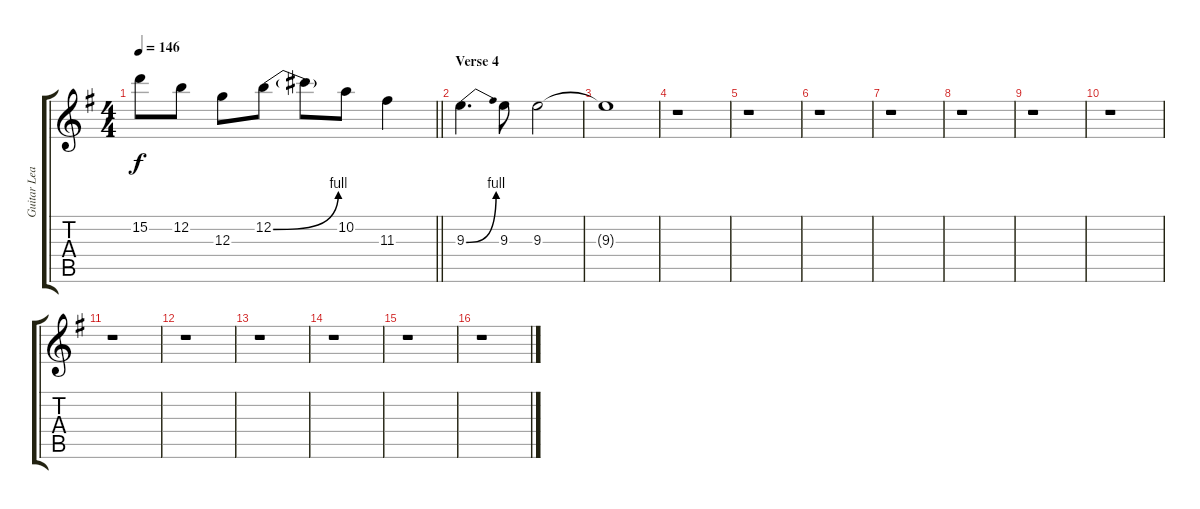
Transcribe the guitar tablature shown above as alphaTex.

\track ("Guitar Leads 2" "Guitar Lea") {instrument overdrivenguitar}
\staff {score tabs}
\tuning (E4 B3 G3 D3 A2 E2) {hide}
\ts (4 4)
\tempo 146
\clef g2
\barLineRight lightlight
\ks g
15.2.8{dy f} 12.2.8 12.3.8 12.2{be (bend 0 0 60 4)}.8 12.2{t}.8 10.2.8 11.3.4 |
\section ("" "Verse 4")
9.3{be (bend 0 0 60 4)}.4{d} 9.3.8 9.3.2{volume 9} |
9.3{t}.1 |
r.1{volume 13} |
r.1 |
r.1 |
r.1 |
r.1 |
r.1 |
r.1 |
r.1 |
r.1 |
r.1 |
r.1 |
r.1 |
r.1
